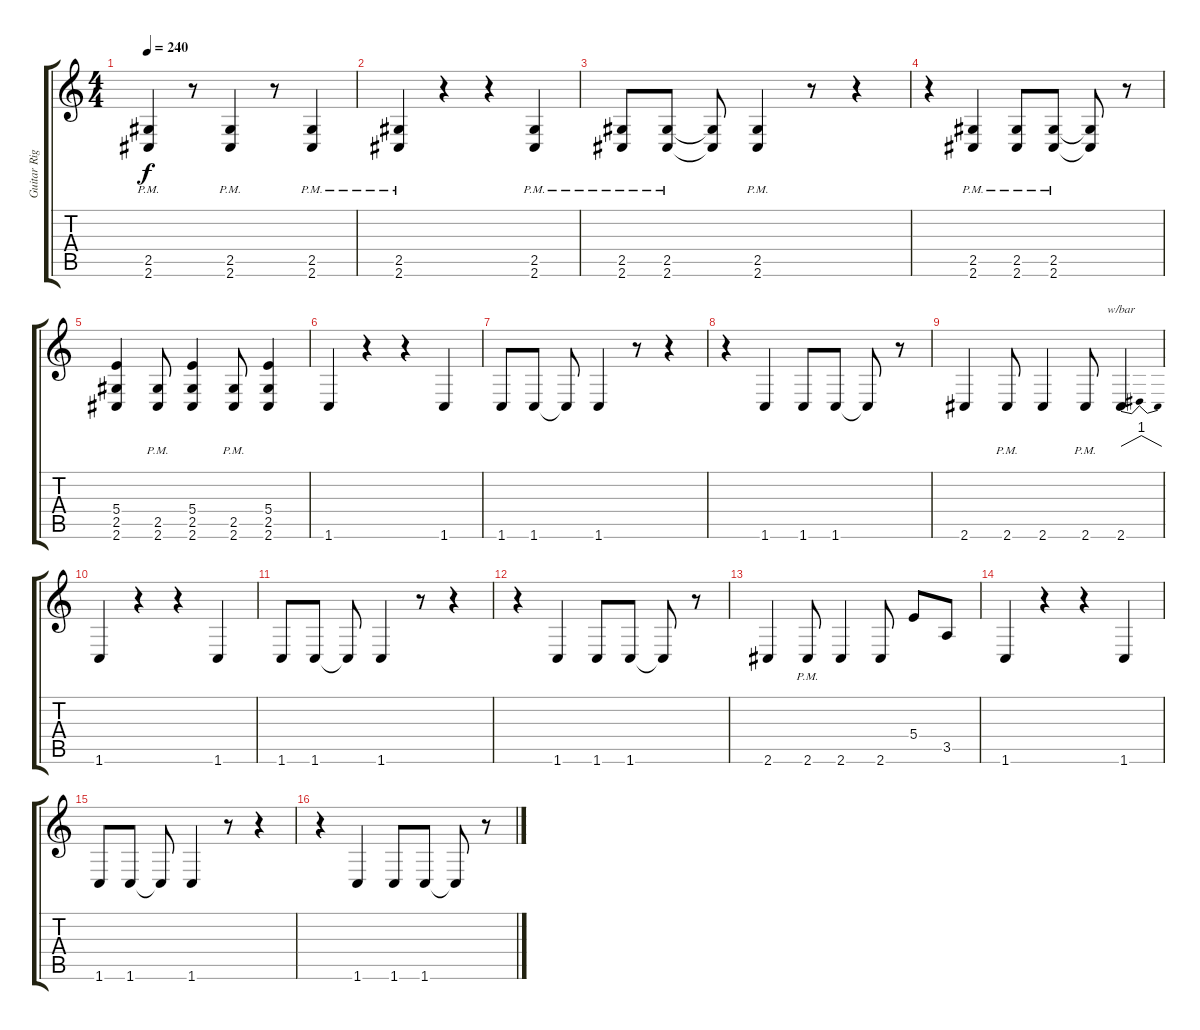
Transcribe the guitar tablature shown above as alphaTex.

\track ("Guitar Right" "Guitar Rig") {instrument overdrivenguitar}
\staff {score tabs}
\tuning (Db4 Ab3 E3 B2 Gb2 B1) {hide}
\ts (4 4)
\tempo 240
\clef g2
\ks c
(2.5{pm} 2.6{pm}).4{dy f} r.8 (2.5{pm} 2.6{pm}).4 r.8 (2.5{pm} 2.6{pm}).4 |
(2.5{pm} 2.6{pm}).4 r.4 r.4 (2.5{pm} 2.6{pm}).4 |
(2.5{pm} 2.6{pm}).8 (2.5{pm} 2.6{pm}).8 (2.5{t} 2.6{t}).8 (2.5{pm} 2.6{pm}).4 r.8 r.4 |
r.4 (2.5{pm} 2.6{pm}).4 (2.5{pm} 2.6{pm}).8 (2.5{pm} 2.6{pm}).8 (2.5{t} 2.6{t}).8 r.8 |
(5.4 2.5 2.6).4 (2.5{pm} 2.6{pm}).8 (5.4 2.5 2.6).4 (2.5{pm} 2.6{pm}).8 (5.4 2.5 2.6).4 |
1.6.4 r.4 r.4 1.6.4 |
1.6.8 1.6.8 1.6{t}.8 1.6.4 r.8 r.4 |
r.4 1.6.4 1.6.8 1.6.8 1.6{t}.8 r.8 |
2.6.4 2.6{pm}.8 2.6.4 2.6{pm}.8 2.6.4{tbe (dip default 0 0 15 4 60 0)} |
1.6.4 r.4 r.4 1.6.4 |
1.6.8 1.6.8 1.6{t}.8 1.6.4 r.8 r.4 |
r.4 1.6.4 1.6.8 1.6.8 1.6{t}.8 r.8 |
2.6.4 2.6{pm}.8 2.6.4 2.6.8 5.4.8 3.5.8 |
1.6.4 r.4 r.4 1.6.4 |
1.6.8 1.6.8 1.6{t}.8 1.6.4 r.8 r.4 |
r.4 1.6.4 1.6.8 1.6.8 1.6{t}.8 r.8
